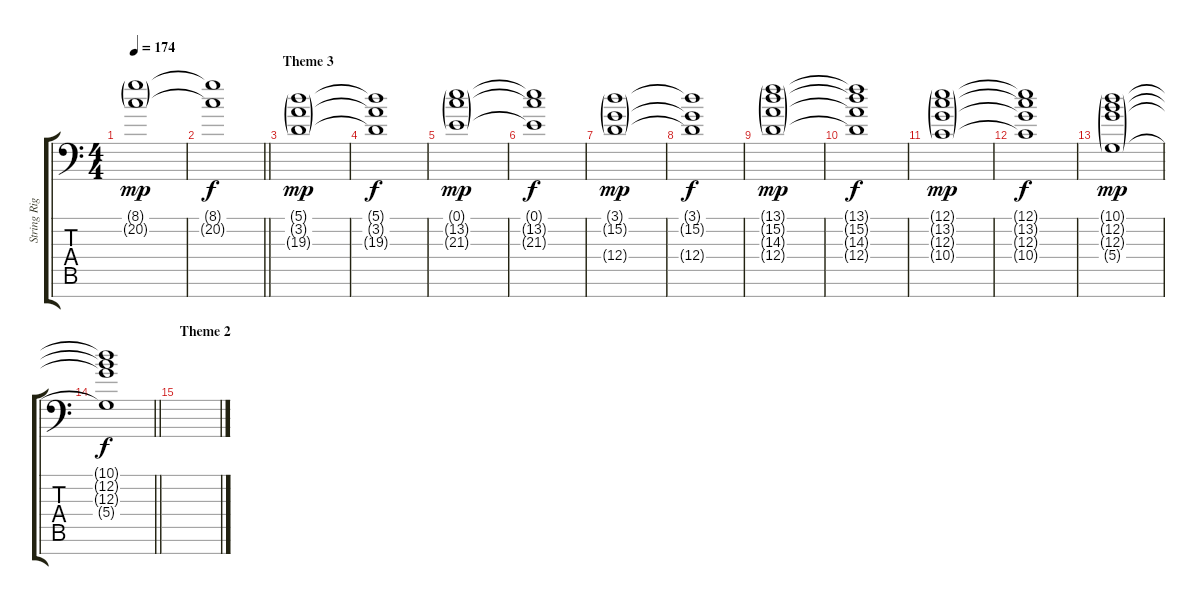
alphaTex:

\track ("String Right" "String Rig") {instrument stringensemble1}
\staff {score tabs}
\tuning (E4 B3 G3 D3 A2 E2 C-1) {hide}
\ts (4 4)
\tempo 174
\clef f4
\ks c
(8.1{g} 20.2{g}).1{dy mp} |
\barLineRight lightlight
(8.1{t} 20.2{t}).1{dy f} |
\section ("" "Theme 3")
(5.1{g} 3.2{g} 19.3{g}).1{dy mp} |
(5.1{t} 3.2{t} 19.3{t}).1{dy f} |
(0.1{g} 13.2{g} 21.3{g}).1{dy mp} |
(0.1{t} 13.2{t} 21.3{t}).1{dy f} |
(3.1{g} 15.2{g} 12.4{g}).1{dy mp} |
(3.1{t} 15.2{t} 12.4{t}).1{dy f} |
(13.1{g} 15.2{g} 14.3{g} 12.4{g}).1{dy mp} |
(13.1{t} 15.2{t} 14.3{t} 12.4{t}).1{dy f} |
(12.1{g} 13.2{g} 12.3{g} 10.4{g}).1{dy mp} |
(12.1{t} 13.2{t} 12.3{t} 10.4{t}).1{dy f} |
(10.1{g} 12.2{g} 12.3{g} 5.4{g}).1{dy mp} |
\barLineRight lightlight
(10.1{t} 12.2{t} 12.3{t} 5.4{t}).1{dy f} |
\section ("" "Theme 2")
